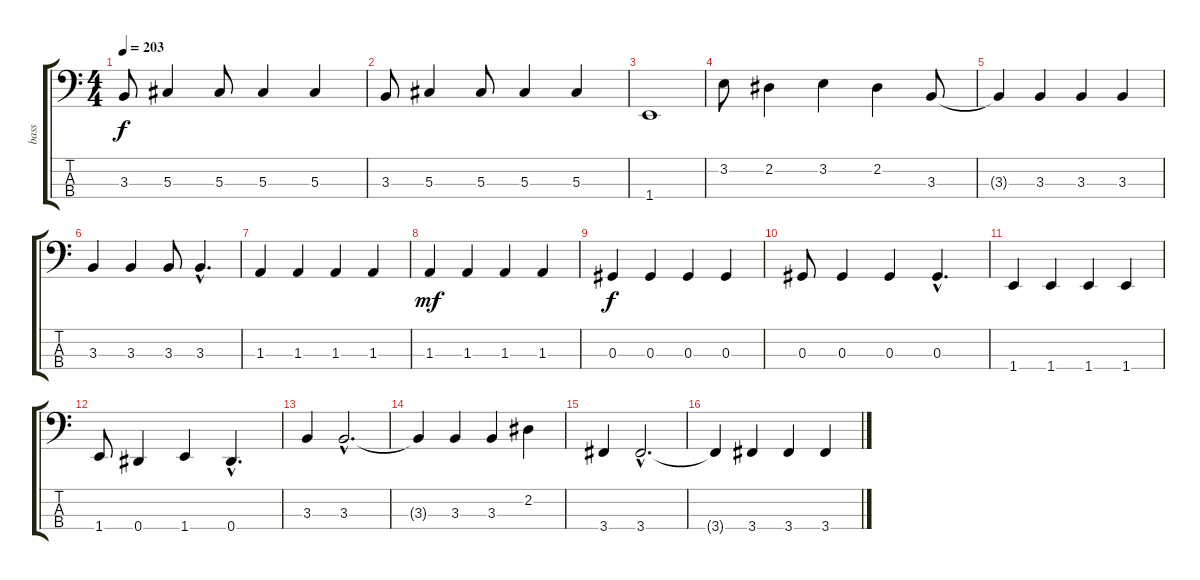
\track ("bass" "bass") {instrument electricbasspick}
\staff {score tabs}
\tuning (Gb2 Db2 Ab1 Eb1) {hide}
\ts (4 4)
\tempo 203
\clef f4
\ks c
3.3.8{dy f} 5.3.4 5.3.8 5.3.4 5.3.4 |
3.3.8 5.3.4 5.3.8 5.3.4 5.3.4 |
1.4.1 |
3.2.8 2.2.4 3.2.4 2.2.4 3.3.8 |
3.3{t}.4 3.3.4 3.3.4 3.3.4 |
3.3.4 3.3.4 3.3.8 3.3{hac}.4{d} |
1.3.4 1.3.4 1.3.4 1.3.4 |
1.3.4{dy mf} 1.3.4 1.3.4 1.3.4 |
0.3.4{dy f} 0.3.4 0.3.4 0.3.4 |
0.3.8 0.3.4 0.3.4 0.3{hac}.4{d} |
1.4.4 1.4.4 1.4.4 1.4.4 |
1.4.8 0.4.4 1.4.4 0.4{hac}.4{d} |
3.3.4 3.3{hac}.2{d} |
3.3{t}.4 3.3.4 3.3.4 2.2.4 |
3.4.4 3.4{hac}.2{d} |
3.4{t}.4 3.4.4 3.4.4 3.4.4
